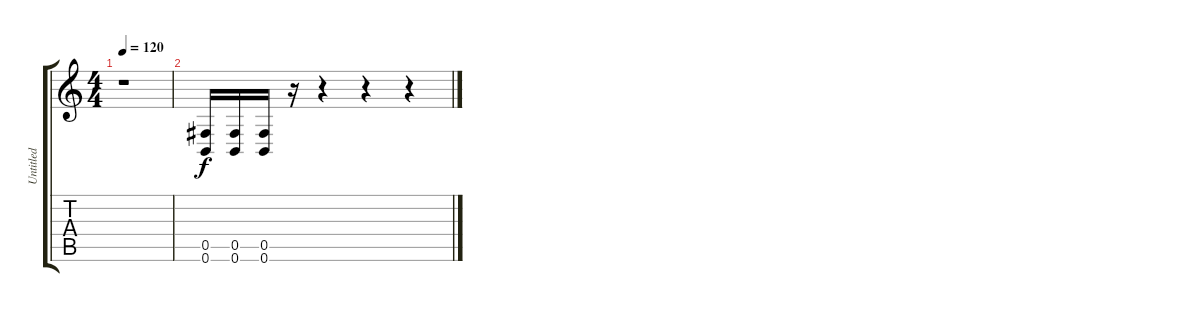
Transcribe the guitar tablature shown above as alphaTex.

\track ("Untitled" "Untitled") {instrument distortionguitar}
\staff {score tabs}
\tuning (Db4 Ab3 E3 B2 Gb2 B1) {hide}
\ts (4 4)
\tempo 120
\clef g2
\ks c
r.1{dy f} |
(0.5 0.6).16 (0.5 0.6).16 (0.5 0.6).16 r.16 r.4 r.4 r.4
